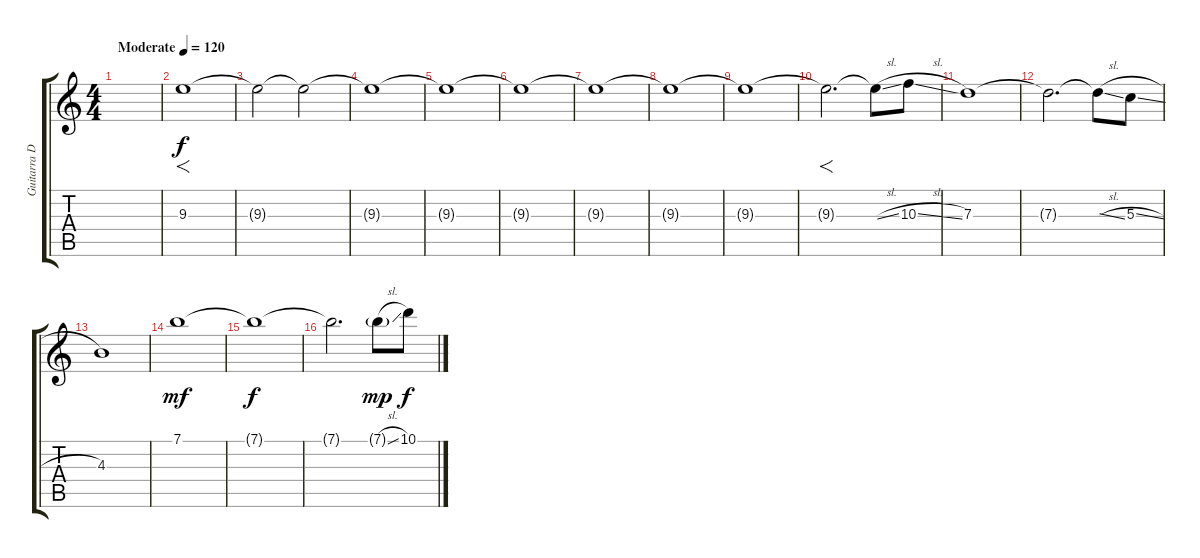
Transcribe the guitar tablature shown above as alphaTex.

\track ("Guitarra Distorsion" "Guitarra D") {instrument overdrivenguitar}
\staff {score tabs}
\tuning (E4 B3 G3 D3 A2 E2) {hide}
\ts (4 4)
\tempo (120 "Moderate")
\clef g2
\ks c
|
9.3.1{f} |
9.3{t}.2 9.3{t}.2{volume 13} |
9.3{t}.1 |
9.3{t}.1 |
9.3{t}.1 |
9.3{t}.1 |
9.3{t}.1 |
9.3{t}.1 |
9.3{t}.2{f d} 9.3{sl t}.8 10.3{sl}.8 |
7.3.1 |
7.3{t}.2{d} 7.3{sl t}.8 5.3{sl}.8 |
4.3.1 |
7.1.1{dy mf} |
7.1{t}.1{dy f} |
7.1{t}.2{d} 7.1{sl g}.8{dy mp} 10.1{sl}.8{dy f}
